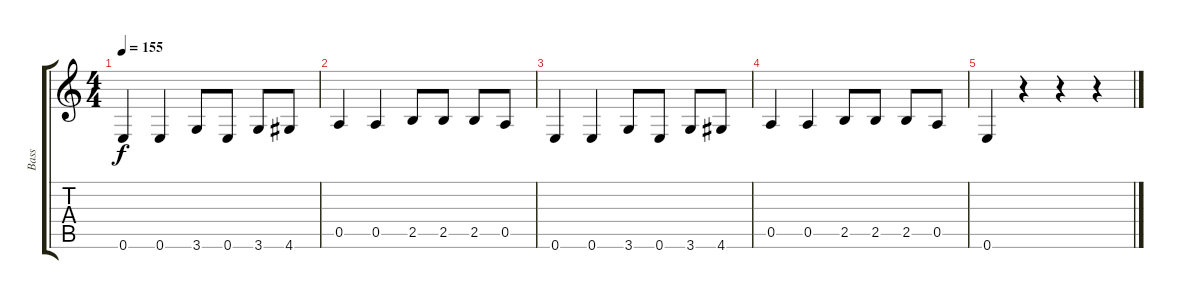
\track ("Bass" "Bass") {instrument electricbassfinger}
\staff {score tabs}
\tuning (E4 B3 G3 D3 A2 E2) {hide}
\ts (4 4)
\tempo 155
\clef g2
\ks c
0.6.4{dy f} 0.6.4 3.6.8 0.6.8 3.6.8 4.6.8 |
0.5.4 0.5.4 2.5.8 2.5.8 2.5.8 0.5.8 |
0.6.4 0.6.4 3.6.8 0.6.8 3.6.8 4.6.8 |
0.5.4 0.5.4 2.5.8 2.5.8 2.5.8 0.5.8 |
0.6.4 r.4 r.4 r.4
